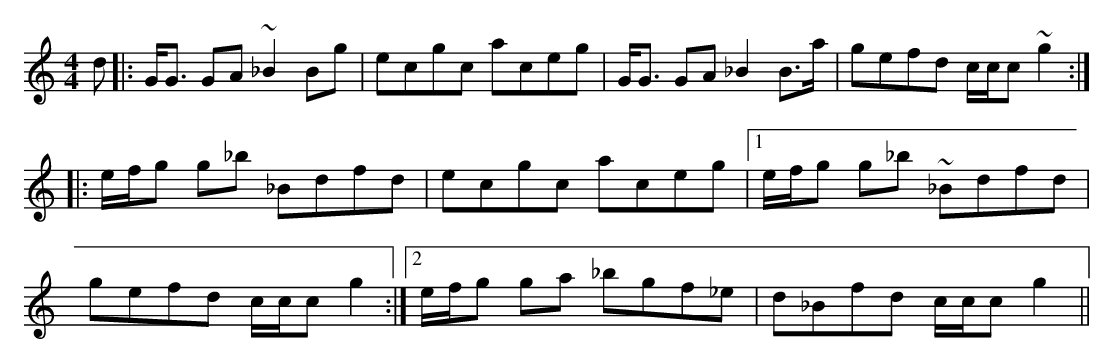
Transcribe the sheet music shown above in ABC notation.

X:1
M:4/4
K:Amin
d|:G<G GA ~_B2 Bg|ecgc aceg|G<G GA _B2 B>a|gefd c/c/c ~g2:|
|:e/f/g g_b _Bdfd|ecgc aceg|1 e/f/g g_b ~_Bdfd|
gefd c/c/c g2:|2 e/f/g ga _bgf_e|d_Bfd c/c/c g2||
